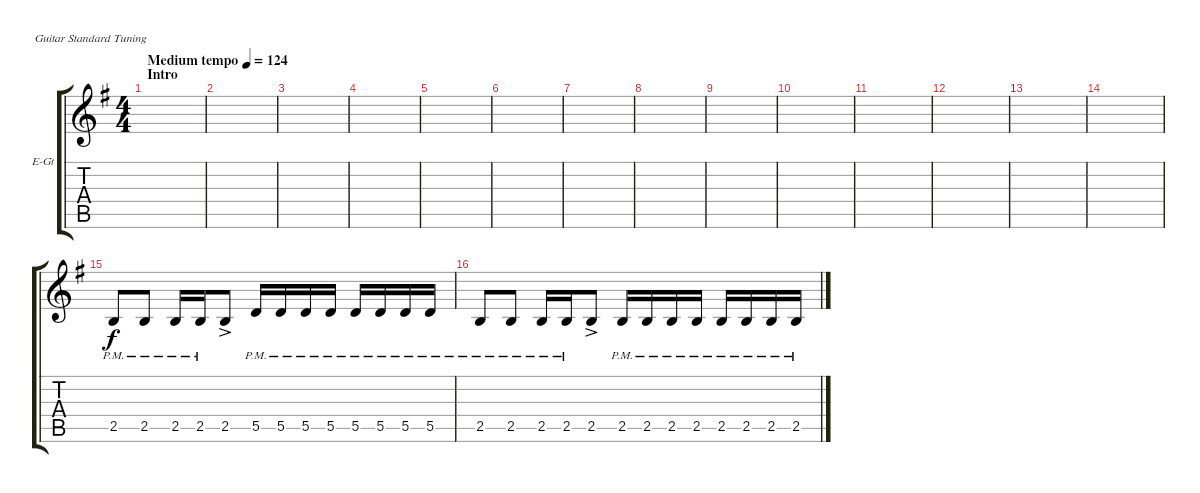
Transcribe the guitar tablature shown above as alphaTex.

\bracketExtendMode groupsimilarinstruments
\firstSystemTrackNameOrientation horizontal
\otherSystemsTrackNameOrientation horizontal
\track ("2 Guitar" "E-Gt") {instrument distortionguitar}
\staff {score tabs}
\tuning (E4 B3 G3 D3 A2 E2)
\ts (4 4)
\section ("" "Intro")
\tempo (124 "Medium tempo")
\clef g2
\scale
1.08575
\ks g
|
\scale
0.91425 |
\scale
1.05549 |
\scale
0.944515 |
\scale
1.05549 |
\scale
0.944515 |
\scale
1.05549 |
\scale
0.944515 |
\scale
1.05549 |
\scale
0.944515 |
\scale
1.05549 |
\scale
0.944515 |
\scale
1.05549 |
\scale
0.944515 |
\scale
1.05549 2.5{pm}.8 2.5{pm}.8 2.5{pm}.16 2.5{pm}.16 2.5{ac}.8 5.5{pm}.16 5.5{pm}.16 5.5{pm}.16 5.5{pm}.16 5.5{pm}.16 5.5{pm}.16 5.5{pm}.16 5.5{pm}.16 |
\scale
0.944515 2.5{pm}.8 2.5{pm}.8 2.5{pm}.16 2.5{pm}.16 2.5{ac}.8 2.5{pm}.16 2.5{pm}.16 2.5{pm}.16 2.5{pm}.16 2.5{pm}.16 2.5{pm}.16 2.5{pm}.16 2.5{pm}.16
